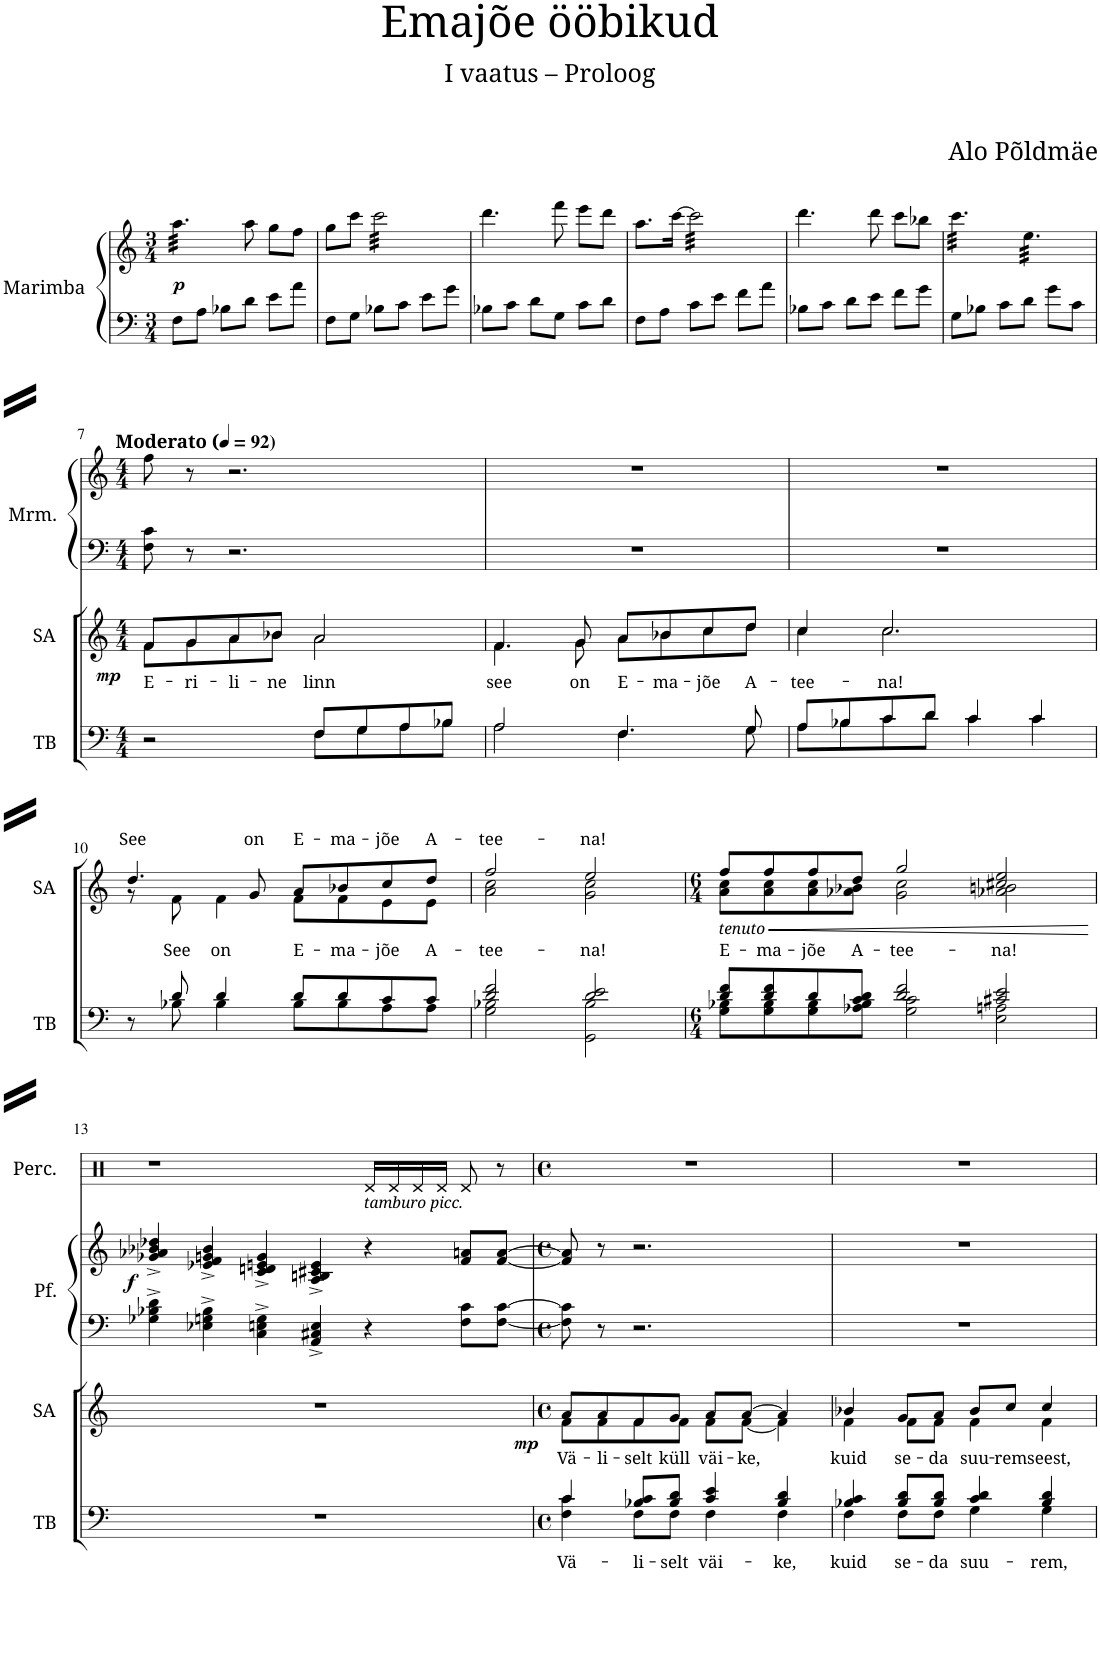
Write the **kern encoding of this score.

**kern	**text	**kern	**text	**dynam	**kern	**kern	**dynam	**kern	**kern	**dynam	**kern
*part5	*part5	*part4	*part4	*part4	*part3	*part3	*part3	*part2	*part2	*part2	*part1
*staff7	*staff7	*staff6	*staff6	*staff6	*staff5	*staff4	*staff4/5	*staff3	*staff2	*staff2/3	*staff1
*I"Coro TB	*	*I"Coro SA	*	*	*I"Pianoforte	*	*	*I"Marimba	*	*	*I"Saxofono soprano in B
*I'TB	*	*I'SA	*	*	*I'Pf.	*	*	*I'Mrm.	*	*	*I'Sax. s. in B
*stria5	*	*stria5	*	*	*stria5	*stria5	*	*	*	*	*
*clefF4	*	*clefG2	*	*	*clefF4	*clefG2	*	*clefF4	*clefG2	*	*clefG2
*	*	*	*	*	*	*	*	*	*	*	*Trd1c2
*k[]	*	*k[]	*	*	*k[]	*k[]	*	*k[]	*k[]	*	*k[f#c#]
*M3/4	*	*M3/4	*	*	*M3/4	*M3/4	*	*M3/4	*M3/4	*	*M3/4
=1	=1	=1	=1	=1	=1	=1	=1	=1	=1	=1	=1
!	!	!	!	!	!	!	!	!	!	!LO:DY:b	!
*	*	*	*	*	*	*	*	*	*tremolo	*	*
2.r	.	2.r	.	.	2.r	2.r	.	8F\L	32aa\LLL	p	2.r
.	.	.	.	.	.	.	.	.	32aa\	.	.
.	.	.	.	.	.	.	.	.	32aa\	.	.
.	.	.	.	.	.	.	.	.	32aa\	.	.
.	.	.	.	.	.	.	.	8A\J	32aa\	.	.
.	.	.	.	.	.	.	.	.	32aa\	.	.
.	.	.	.	.	.	.	.	.	32aa\	.	.
.	.	.	.	.	.	.	.	.	32aa\	.	.
.	.	.	.	.	.	.	.	8B-X\L	32aa\	.	.
.	.	.	.	.	.	.	.	.	32aa\	.	.
.	.	.	.	.	.	.	.	.	32aa\	.	.
.	.	.	.	.	.	.	.	.	32aa\JJJ	.	.
*	*	*	*	*	*	*	*	*	*Xtremolo	*	*
.	.	.	.	.	.	.	.	8d\J	8aa\	.	.
.	.	.	.	.	.	.	.	8e\L	8gg\L	.	.
.	.	.	.	.	.	.	.	8a\J	8ff\J	.	.
=2	=2	=2	=2	=2	=2	=2	=2	=2	=2	=2	=2
2.r	.	2.r	.	.	2.r	2.r	.	8F\L	8gg\L	.	2.r
.	.	.	.	.	.	.	.	8G\J	8ccc\J	.	.
*	*	*	*	*	*	*	*	*	*tremolo	*	*
.	.	.	.	.	.	.	.	8B-X\L	32ccc\LLL	.	.
.	.	.	.	.	.	.	.	.	32ccc\	.	.
.	.	.	.	.	.	.	.	.	32ccc\	.	.
.	.	.	.	.	.	.	.	.	32ccc\	.	.
.	.	.	.	.	.	.	.	8c\J	32ccc\	.	.
.	.	.	.	.	.	.	.	.	32ccc\	.	.
.	.	.	.	.	.	.	.	.	32ccc\	.	.
.	.	.	.	.	.	.	.	.	32ccc\	.	.
.	.	.	.	.	.	.	.	8e\L	32ccc\	.	.
.	.	.	.	.	.	.	.	.	32ccc\	.	.
.	.	.	.	.	.	.	.	.	32ccc\	.	.
.	.	.	.	.	.	.	.	.	32ccc\	.	.
.	.	.	.	.	.	.	.	8g\J	32ccc\	.	.
.	.	.	.	.	.	.	.	.	32ccc\	.	.
.	.	.	.	.	.	.	.	.	32ccc\	.	.
.	.	.	.	.	.	.	.	.	32ccc\JJJ	.	.
*	*	*	*	*	*	*	*	*	*Xtremolo	*	*
=3	=3	=3	=3	=3	=3	=3	=3	=3	=3	=3	=3
2.r	.	2.r	.	.	2.r	2.r	.	8B-X\L	4.ddd\	.	2.r
.	.	.	.	.	.	.	.	8c\J	.	.	.
.	.	.	.	.	.	.	.	8d\L	.	.	.
.	.	.	.	.	.	.	.	8G\J	8fff\	.	.
.	.	.	.	.	.	.	.	8c\L	8eee\L	.	.
.	.	.	.	.	.	.	.	8d\J	8ddd\J	.	.
=4	=4	=4	=4	=4	=4	=4	=4	=4	=4	=4	=4
2.r	.	2.r	.	.	2.r	2.r	.	8F\L	8.aa\L	.	2.r
.	.	.	.	.	.	.	.	8A\J	.	.	.
.	.	.	.	.	.	.	.	.	[16ccc\Jk	.	.
*	*	*	*	*	*	*	*	*	*tremolo	*	*
.	.	.	.	.	.	.	.	8c\L	32ccc\]LLL	.	.
.	.	.	.	.	.	.	.	.	32ccc\	.	.
.	.	.	.	.	.	.	.	.	32ccc\	.	.
.	.	.	.	.	.	.	.	.	32ccc\	.	.
.	.	.	.	.	.	.	.	8e\J	32ccc\	.	.
.	.	.	.	.	.	.	.	.	32ccc\	.	.
.	.	.	.	.	.	.	.	.	32ccc\	.	.
.	.	.	.	.	.	.	.	.	32ccc\	.	.
.	.	.	.	.	.	.	.	8f\L	32ccc\	.	.
.	.	.	.	.	.	.	.	.	32ccc\	.	.
.	.	.	.	.	.	.	.	.	32ccc\	.	.
.	.	.	.	.	.	.	.	.	32ccc\	.	.
.	.	.	.	.	.	.	.	8a\J	32ccc\	.	.
.	.	.	.	.	.	.	.	.	32ccc\	.	.
.	.	.	.	.	.	.	.	.	32ccc\	.	.
.	.	.	.	.	.	.	.	.	32ccc\JJJ	.	.
*	*	*	*	*	*	*	*	*	*Xtremolo	*	*
=5	=5	=5	=5	=5	=5	=5	=5	=5	=5	=5	=5
2.r	.	2.r	.	.	2.r	2.r	.	8B-X\L	4.ddd\	.	2.r
.	.	.	.	.	.	.	.	8c\J	.	.	.
.	.	.	.	.	.	.	.	8d\L	.	.	.
.	.	.	.	.	.	.	.	8e\J	8ddd\	.	.
.	.	.	.	.	.	.	.	8f\L	8ccc\L	.	.
.	.	.	.	.	.	.	.	8g\J	8bb-X\J	.	.
=6	=6	=6	=6	=6	=6	=6	=6	=6	=6	=6	=6
*	*	*	*	*	*	*	*	*	*tremolo	*	*
2.r	.	2.r	.	.	2.r	2.r	.	8G\L	32ccc\LLL	.	2.r
.	.	.	.	.	.	.	.	.	32ccc\	.	.
.	.	.	.	.	.	.	.	.	32ccc\	.	.
.	.	.	.	.	.	.	.	.	32ccc\	.	.
.	.	.	.	.	.	.	.	8B-X\J	32ccc\	.	.
.	.	.	.	.	.	.	.	.	32ccc\	.	.
.	.	.	.	.	.	.	.	.	32ccc\	.	.
.	.	.	.	.	.	.	.	.	32ccc\	.	.
.	.	.	.	.	.	.	.	8c\L	32ccc\	.	.
.	.	.	.	.	.	.	.	.	32ccc\	.	.
.	.	.	.	.	.	.	.	.	32ccc\	.	.
.	.	.	.	.	.	.	.	.	32ccc\JJJ	.	.
.	.	.	.	.	.	.	.	8d\J	32ee\LLL	.	.
.	.	.	.	.	.	.	.	.	32ee\	.	.
.	.	.	.	.	.	.	.	.	32ee\	.	.
.	.	.	.	.	.	.	.	.	32ee\	.	.
.	.	.	.	.	.	.	.	8g\L	32ee\	.	.
.	.	.	.	.	.	.	.	.	32ee\	.	.
.	.	.	.	.	.	.	.	.	32ee\	.	.
.	.	.	.	.	.	.	.	.	32ee\	.	.
.	.	.	.	.	.	.	.	8c\J	32ee\	.	.
.	.	.	.	.	.	.	.	.	32ee\	.	.
.	.	.	.	.	.	.	.	.	32ee\	.	.
.	.	.	.	.	.	.	.	.	32ee\JJJ	.	.
*	*	*	*	*	*	*	*	*	*Xtremolo	*	*
!!LO:LB:g=z
=7	=7	=7	=7	=7	=7	=7	=7	=7	=7	=7	=7
*M4/4	*	*M4/4	*	*	*M4/4	*M4/4	*	*M4/4	*M4/4	*	*M4/4
*	*	*	*	*	*	*	*	*	*	*	*MM92
*^	*	*	*	*	*	*	*	*	*	*	*
!	!	!	!	!	!	!	!	!	!	!	!	!LO:TX:a:B:t=Moderato
!	!	!	!	!LO:LY:b	!LO:DY:b	!	!	!	!	!	!	!
*	*	*	*^	*	*	*	*	*	*	*	*	*
2r	2ryy	.	8f/L	8f\L	E-	mp	1r	1r	.	8F\ 8c\	8ff\	.	1r
!	!	!	!	!	!LO:LY:b	!	!	!	!	!	!	!	!
.	.	.	8g/	8g\	-ri-	.	.	.	.	8r	8r	.	.
!	!	!	!	!	!LO:LY:b	!	!	!	!	!	!	!	!
.	.	.	8a/	8a\	-li-	.	.	.	.	2.r	2.r	.	.
!	!	!	!	!	!LO:LY:b	!	!	!	!	!	!	!	!
.	.	.	8b-X/J	8b-\J	-ne	.	.	.	.	.	.	.	.
!	!	!	!	!	!LO:LY:b	!	!	!	!	!	!	!	!
8F/L	8F\L	.	2a/	2a\	linn	.	.	.	.	.	.	.	.
8G/	8G\	.	.	.	.	.	.	.	.	.	.	.	.
8A/	8A\	.	.	.	.	.	.	.	.	.	.	.	.
8B-X/J	8B-\J	.	.	.	.	.	.	.	.	.	.	.	.
=8	=8	=8	=8	=8	=8	=8	=8	=8	=8	=8	=8	=8	=8
!	!	!	!	!	!LO:LY:b	!	!	!	!	!	!	!	!
2A/	2A\	.	4.f/	4.f\	see	.	1r	1r	.	1r	1r	.	1r
!	!	!	!	!	!LO:LY:b	!	!	!	!	!	!	!	!
.	.	.	8g/	8g\	on	.	.	.	.	.	.	.	.
!	!	!	!	!	!LO:LY:b	!	!	!	!	!	!	!	!
4.F/	4.F\	.	8a/L	8a\L	E-	.	.	.	.	.	.	.	.
!	!	!	!	!	!LO:LY:b	!	!	!	!	!	!	!	!
.	.	.	8b-X/	8b-\	-ma-	.	.	.	.	.	.	.	.
!	!	!	!	!	!LO:LY:b	!	!	!	!	!	!	!	!
.	.	.	8cc/	8cc\	-jõe	.	.	.	.	.	.	.	.
!	!	!	!	!	!LO:LY:b	!	!	!	!	!	!	!	!
8G/	8G\	.	8dd/J	8dd\J	A-	.	.	.	.	.	.	.	.
=9	=9	=9	=9	=9	=9	=9	=9	=9	=9	=9	=9	=9	=9
!	!	!	!	!	!LO:LY:b	!	!	!	!	!	!	!	!
8A/L	8A\L	.	4cc/	4cc\	-tee-	.	1r	1r	.	1r	1r	.	1r
8B-X/	8B-\	.	.	.	.	.	.	.	.	.	.	.	.
!	!	!	!	!	!LO:LY:b	!	!	!	!	!	!	!	!
8c/	8c\	.	2.cc/	2.cc\	-na!	.	.	.	.	.	.	.	.
8d/J	8d\J	.	.	.	.	.	.	.	.	.	.	.	.
4c/	4c\	.	.	.	.	.	.	.	.	.	.	.	.
4c/	4c\	.	.	.	.	.	.	.	.	.	.	.	.
!!LO:LB:g=z
=10	=10	=10	=10	=10	=10	=10	=10	=10	=10	=10	=10	=10	=10
!	!	!	!	!	!LO:LY:a	!	!	!	!	!	!	!	!
8r	8ryy	.	4.dd/	8r	See	.	1r	1r	.	1r	1r	.	1r
!	!	!	!	!	!LO:LY:b	!	!	!	!	!	!	!	!
8d/	8B-X\	.	.	8f\	See	.	.	.	.	.	.	.	.
!	!	!	!	!	!LO:LY:b	!	!	!	!	!	!	!	!
4d/	4B-\	.	.	4f\	on	.	.	.	.	.	.	.	.
!	!	!	!	!	!LO:LY:a	!	!	!	!	!	!	!	!
.	.	.	8g/	.	on	.	.	.	.	.	.	.	.
!	!	!	!	!	!LO:LY:a	!	!	!	!	!	!	!	!
!	!	!	!	!	!LO:LY:b	!	!	!	!	!	!	!	!
8d/L	8B-\L	.	8a/L	8f\L	E-	.	.	.	.	.	.	.	.
!	!	!	!	!	!LO:LY:a	!	!	!	!	!	!	!	!
!	!	!	!	!	!LO:LY:b	!	!	!	!	!	!	!	!
8d/	8B-\	.	8b-X/	8f\	-ma-	.	.	.	.	.	.	.	.
!	!	!	!	!	!LO:LY:a	!	!	!	!	!	!	!	!
!	!	!	!	!	!LO:LY:b	!	!	!	!	!	!	!	!
8c/	8A\	.	8cc/	8e\	-jõe	.	.	.	.	.	.	.	.
!	!	!	!	!	!LO:LY:a	!	!	!	!	!	!	!	!
!	!	!	!	!	!LO:LY:b	!	!	!	!	!	!	!	!
8c/J	8A\J	.	8dd/J	8e\J	A-	.	.	.	.	.	.	.	.
=11	=11	=11	=11	=11	=11	=11	=11	=11	=11	=11	=11	=11	=11
!	!	!	!	!	!LO:LY:a	!	!	!	!	!	!	!	!
!	!	!	!	!	!LO:LY:b	!	!	!	!	!	!	!	!
2d/ 2f/	2G\ 2B-X\	.	2ff/	2a\ 2cc\	-tee-	.	1r	1r	.	1r	1r	.	1r
!	!	!	!	!	!LO:LY:a	!	!	!	!	!	!	!	!
!	!	!	!	!	!LO:LY:b	!	!	!	!	!	!	!	!
2d/ 2e/	2GG\ 2B-\	.	2ee/	2g\ 2cc\	-na!	.	.	.	.	.	.	.	.
=12	=12	=12	=12	=12	=12	=12	=12	=12	=12	=12	=12	=12	=12
*M6/4	*	*	*M6/4	*	*	*	*M6/4	*M6/4	*	*M6/4	*M6/4	*	*M6/4
!	!	!	!LO:TX:b:i:t=tenuto	!	!	!	!	!	!	!	!	!	!
!	!	!	!	!	!LO:LY:b	!LO:HP:b	!	!	!	!	!	!	!
8d/ 8f/L	8G\ 8B-X\L	.	8ff/L	8a\ 8cc\L	E-	<	1.r	1.r	.	1.r	1.r	.	1.r
!	!	!	!	!	!LO:LY:b	!	!	!	!	!	!	!	!
8d/ 8f/	8G\ 8B-\	.	8ff/	8a\ 8cc\	-ma-	.	.	.	.	.	.	.	.
!	!	!	!	!	!LO:LY:b	!	!	!	!	!	!	!	!
8d/	8G\ 8B-\	.	8ff/	8a\ 8cc\	-jõe	.	.	.	.	.	.	.	.
!	!	!	!	!	!LO:LY:b	!	!	!	!	!	!	!	!
8c/ 8d/J	8A-X\ 8B-\J	.	8dd/J	8a-X\ 8b-X\J	A-	.	.	.	.	.	.	.	.
!	!	!	!	!	!LO:LY:b	!	!	!	!	!	!	!	!
2d/ 2f/	2G\ 2c\	.	2gg/	2g\ 2cc\	-tee-	.	.	.	.	.	.	.	.
!	!	!	!	!	!LO:LY:b	!	!	!	!	!	!	!	!
2c#X/ 2e/	2E\ 2An\	.	2cc#X/ 2ee/	2a-X\ 2bn\	-na!	.	.	.	.	.	.	.	.
*v	*v	*	*	*	*	*	*	*	*	*	*	*	*
*	*	*v	*v	*	*	*	*	*	*	*	*	*
.	.	.	.	[	.	.	.	.	.	.	.
!!LO:LB:g=z
=13	=13	=13	=13	=13	=13	=13	=13	=13	=13	=13	=13
!	!	!	!	!	!	!	!LO:DY:b	!	!	!	!
1.r	.	1.r	.	.	4G-X\^ 4B-X\^ 4d\^	4g-X/^ 4a-X/^ 4b-X/^ 4dd-X/^	f	1.r	1.r	.	1.r
.	.	.	.	.	4E-X\^ 4Gn\^ 4B-\^	4e-X/^ 4f/^ 4gn/^ 4b-/^	.	.	.	.	.
.	.	.	.	.	4C\^ 4En\^ 4G\^	4c/^ 4dn/^ 4en/^ 4g/^	.	.	.	.	.
.	.	.	.	.	4AA/^ 4C#X/^ 4E/^	4A/^ 4Bn/^ 4c#X/^ 4e/^	.	.	.	.	.
.	.	.	.	.	4r	4r	.	.	.	.	.
.	.	.	.	.	8F\ 8c\L	8f/ 8an/L	.	.	.	.	.
.	.	.	.	.	[8F\ [8c\J	[8f/ [8a/J	.	.	.	.	.
=14	=14	=14	=14	=14	=14	=14	=14	=14	=14	=14	=14
*M4/4	*	*M4/4	*	*	*M4/4	*M4/4	*	*M4/4	*M4/4	*	*M4/4
*met(c)	*	*met(c)	*	*	*met(c)	*met(c)	*	*met(c)	*met(c)	*	*met(c)
*^	*	*	*	*	*	*	*	*	*	*	*
!	!	!LO:LY:b	!	!LO:LY:b	!LO:DY:b	!	!	!	!	!	!	!
*	*	*	*^	*	*	*	*	*	*	*	*	*
4c/	4F\ 4c\	Vä-	8a/L	8f\L	Vä-	mp	8F\] 8c\]	8f/] 8a/]	.	1r	1r	.	1r
!	!	!	!	!	!LO:LY:b	!	!	!	!	!	!	!	!
.	.	.	8a/	8f\	-li-	.	8r	8r	.	.	.	.	.
!	!	!LO:LY:b	!	!	!LO:LY:b	!	!	!	!	!	!	!	!
8B-X/ 8c/L	8F\L	-li-	8f/	8f\	-selt	.	2.r	2.r	.	.	.	.	.
!	!	!LO:LY:b	!	!	!LO:LY:b	!	!	!	!	!	!	!	!
8B-/ 8d/J	8F\J	-selt	8g/J	8f\J	küll	.	.	.	.	.	.	.	.
!	!	!LO:LY:b	!	!	!LO:LY:b	!	!	!	!	!	!	!	!
4c/ 4e/	4F\	väi-	8a/L	8f\L	väi-	.	.	.	.	.	.	.	.
!	!	!	!	!	!LO:LY:b	!	!	!	!	!	!	!	!
.	.	.	[8a/J	[8f\J	-ke,	.	.	.	.	.	.	.	.
!	!	!LO:LY:b	!	!	!	!	!	!	!	!	!	!	!
4B-/ 4d/	4F\	-ke,	4a/]	4f\]	.	.	.	.	.	.	.	.	.
=15	=15	=15	=15	=15	=15	=15	=15	=15	=15	=15	=15	=15	=15
!	!	!LO:LY:b	!	!	!LO:LY:b	!	!	!	!	!	!	!	!
4B-X/ 4c/	4F\	kuid	4b-X/	4f\	kuid	.	1r	1r	.	1r	1r	.	1r
!	!	!LO:LY:b	!	!	!LO:LY:b	!	!	!	!	!	!	!	!
8B-/ 8d/L	8F\L	se-	8g/L	8f\L	se-	.	.	.	.	.	.	.	.
!	!	!LO:LY:b	!	!	!LO:LY:b	!	!	!	!	!	!	!	!
8B-/ 8d/J	8F\J	-da	8a/J	8f\J	-da	.	.	.	.	.	.	.	.
!	!	!LO:LY:b	!	!	!LO:LY:b	!	!	!	!	!	!	!	!
4c/ 4d/	4G\	suu-	8b-/L	4f\	suu-	.	.	.	.	.	.	.	.
!	!	!	!	!	!LO:LY:b	!	!	!	!	!	!	!	!
.	.	.	8cc/J	.	-rem	.	.	.	.	.	.	.	.
!	!	!LO:LY:b	!	!	!LO:LY:b	!	!	!	!	!	!	!	!
4B-/ 4d/	4G\	-rem,	4cc/	4f\	seest,	.	.	.	.	.	.	.	.
*v	*v	*	*	*	*	*	*	*	*	*	*	*	*
*	*	*v	*v	*	*	*	*	*	*	*	*	*
=	=	=	=	=	=	=	=	=	=	=	=
*-	*-	*-	*-	*-	*-	*-	*-	*-	*-	*-	*-
